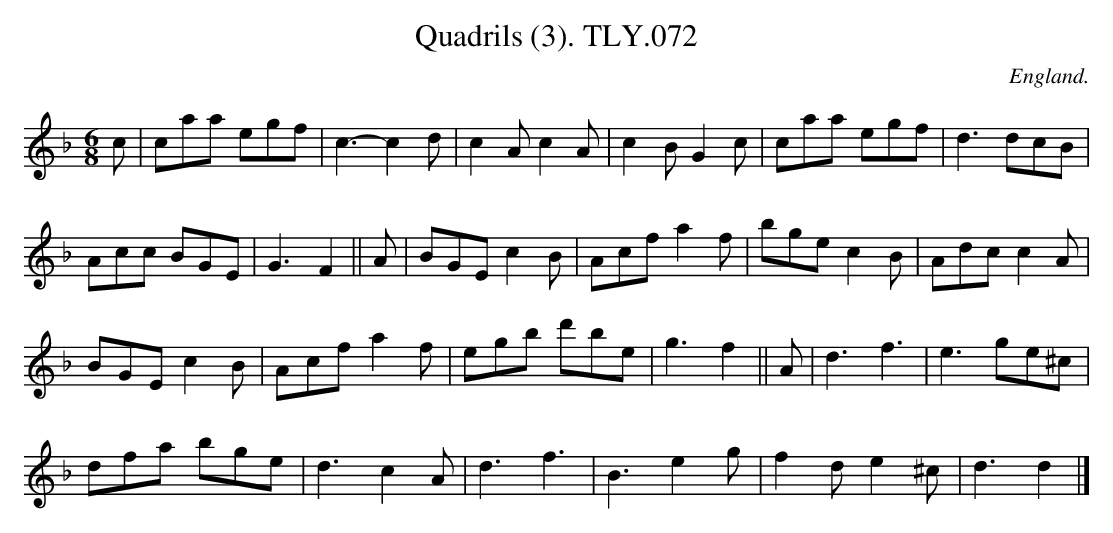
X:1
T:Quadrils (3). TLY.072
M:6/8
L:1/8
O:England.
K:F
c| caa egf| c3- c2 d|c2 A c2 A| c2B G2c| caa egf| d3 dcB|!
 Acc BGE| G3-F2||
A|BGE c2 B| Acf a2 f| bge c2B|Adc c2 A|!
BGE c2 B| Acf a2 f| egb d'be| g3-f2||
A|d3f3| e3 ge^c|!
 dfa bge| d3 c2 A| d3 f3 |B3 e2g| f2 d e2 ^c| d3 d2|]
